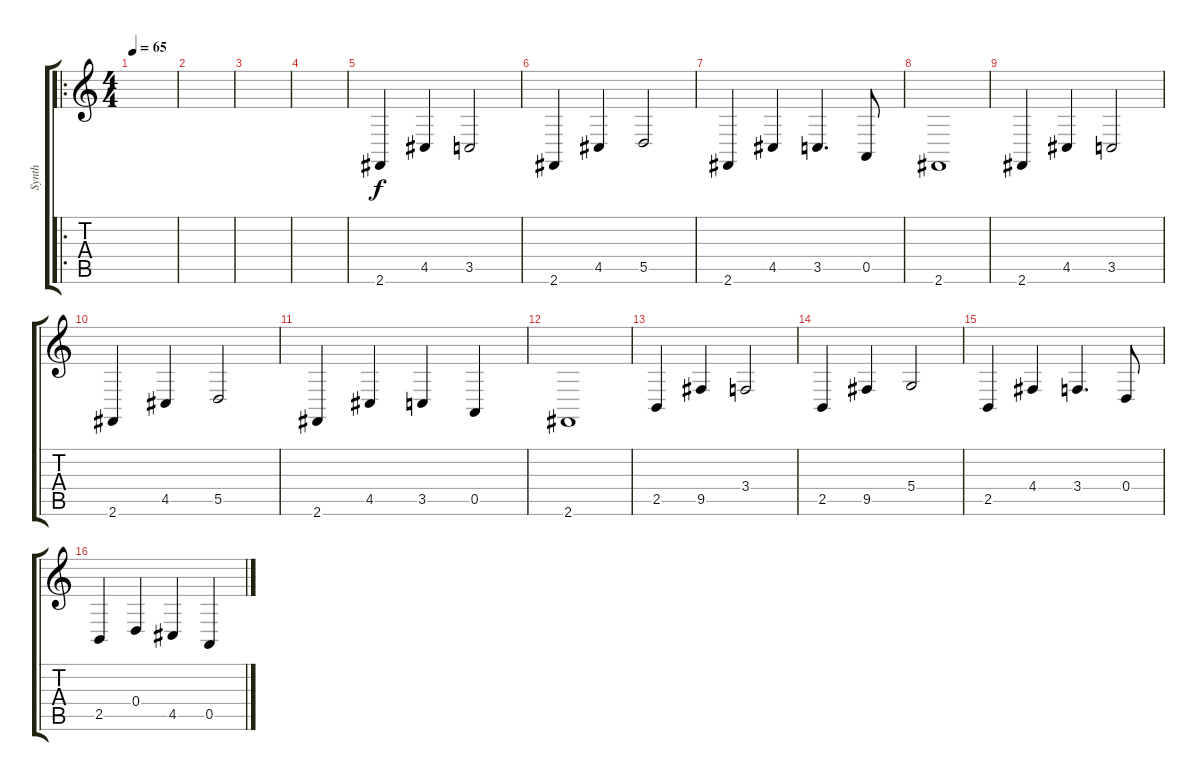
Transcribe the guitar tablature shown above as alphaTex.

\track ("Synth" "Synth") {instrument lead2sawtooth}
\staff {score tabs}
\tuning (E4 B3 G3 D3 A2 E2) {hide}
\ro
\ts (4 4)
\tempo 65
\clef g2
\ks c
|
|
|
|
2.6.4 4.5.4 3.5.2 |
2.6.4 4.5.4 5.5.2 |
2.6.4 4.5.4 3.5.4{d} 0.5.8 |
2.6.1 |
2.6.4 4.5.4 3.5.2 |
2.6.4 4.5.4 5.5.2 |
2.6.4 4.5.4 3.5.4 0.5.4 |
2.6.1 |
2.5.4 9.5.4 3.4.2 |
2.5.4 9.5.4 5.4.2 |
2.5.4 4.4.4 3.4.4{d} 0.4.8 |
2.5.4 0.4.4 4.5.4 0.5.4
